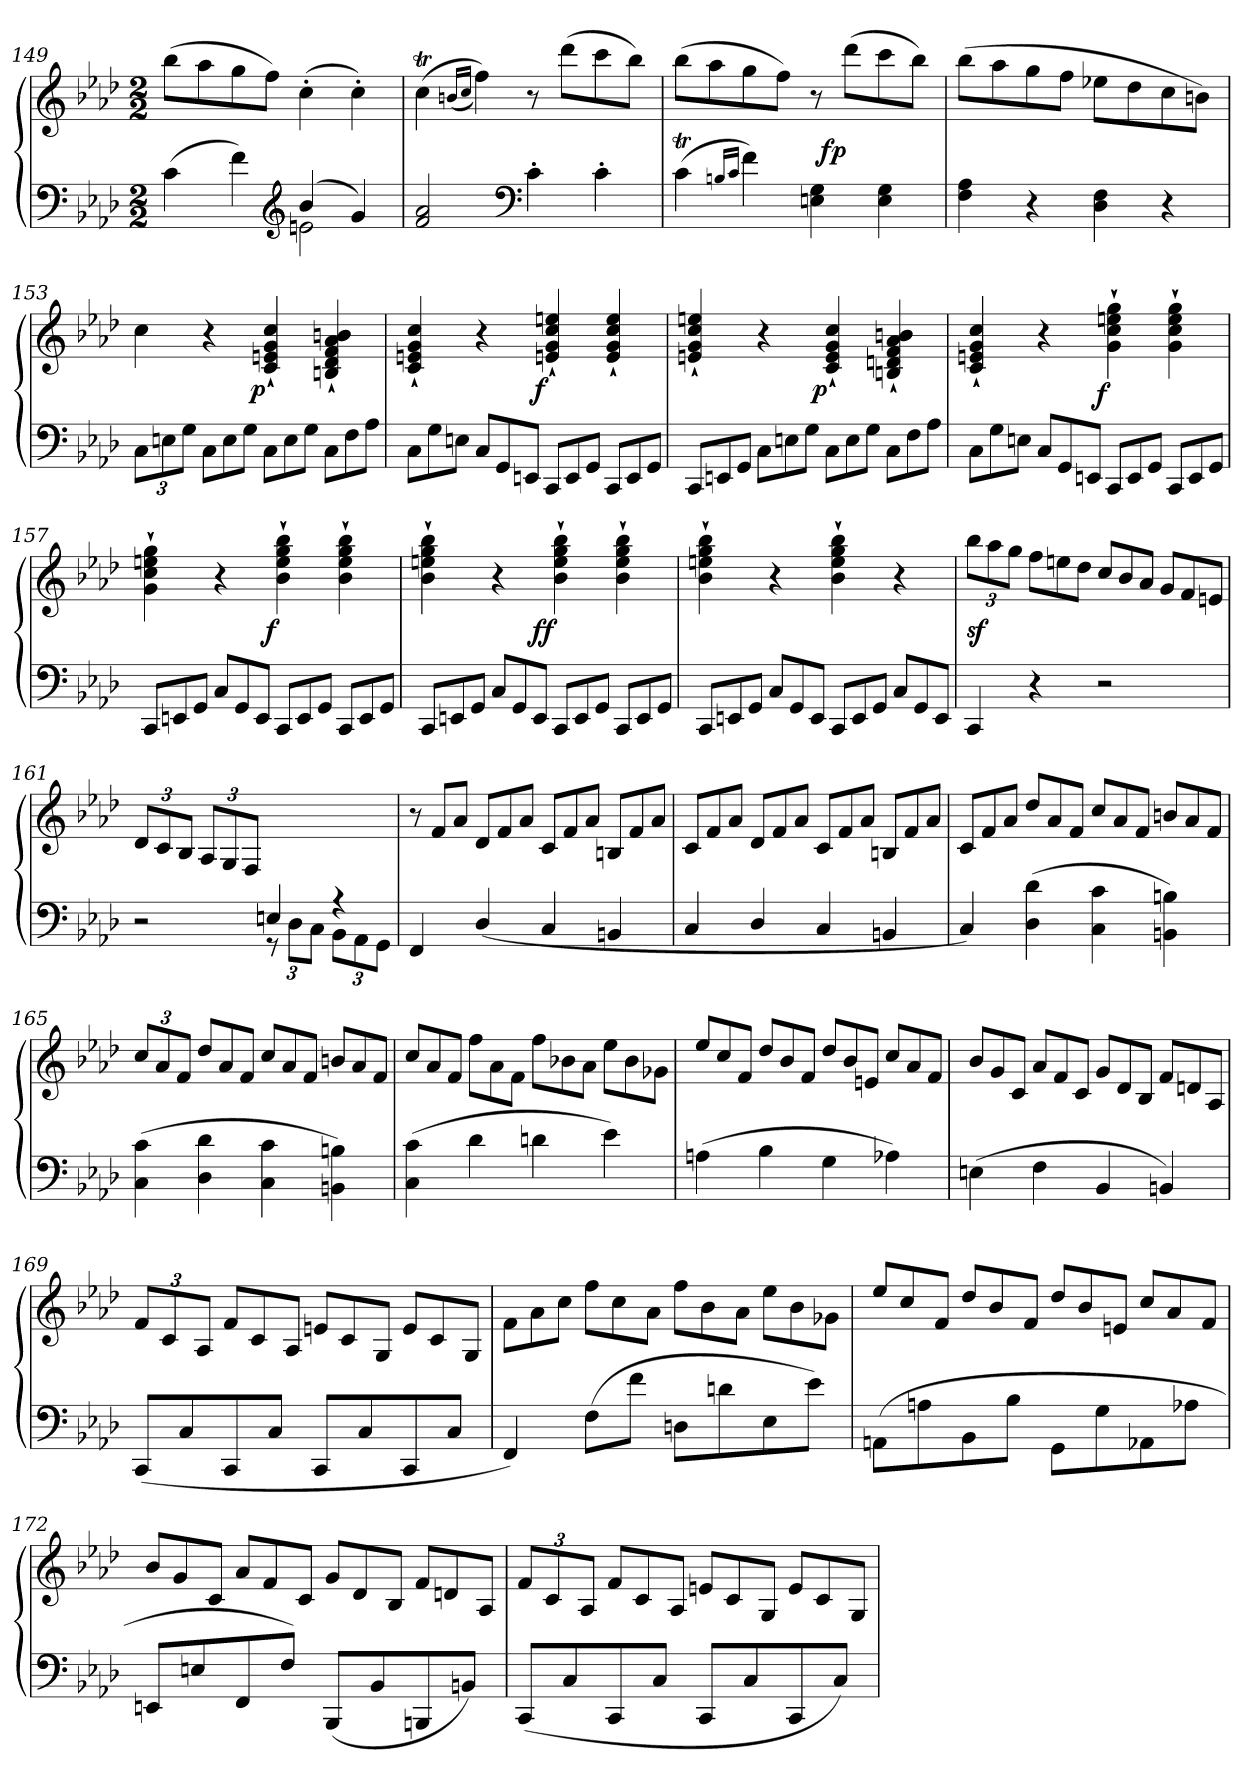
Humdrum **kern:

**kern	**kern	**dynam
*part1	*part1	*part1
*staff2	*staff1	*staff1/2
*clefF4	*clefG2	*
*k[b-e-a-d-]	*k[b-e-a-d-]	*
*f:	*f:	*
*M2/2	*M2/2	*
=149	=149	=149
*^	*	*
2ryy	(>4c	(8bb-L	.
.	.	8aa-	.
.	4f)	8gg	.
.	.	8ffJ)	.
*clefG2	*	*	*
(4b-	2en	(4cc'	.
4g)	.	4cc')	.
*v	*v	*	*
=150	=150	=150
2f 2a-	(4cct	.
.	(<16qbnLL	.
.	16qccJJ	.
.	4ff))	.
*clefF4	*	*
4c'	8r	.
.	(8ddd-L	.
4c'	8ccc	.
.	8bb-J)	.
=151	=151	=151
(4ct	(8bb-L	.
.	8aa-	.
16qBnLL	.	.
16qcJJ	.	.
4f)	8gg	.
.	8ffJ)	.
4En 4G	8r	.
!	!	!LO:DY:rj
.	(8ddd-L	fp
4E 4G	8ccc	.
.	8bb-J)	.
=152	=152	=152
4F 4A-	(8bb-L	.
.	8aa-	.
4r	8gg	.
.	8ffJ	.
4D- 4F	8ee-XL	.
.	8dd-	.
4r	8cc	.
.	8bnJ)	.
=153	=153	=153
*Xbrackettup	*	*
12CL	4cc	.
12En	.	.
12GJ	.	.
*Xtuplet	*	*
12CL	4r	.
12E	.	.
12GJ	.	.
!	!	!LO:DY:rj
12CL	4c` 4en` 4g` 4cc`	p
12E	.	.
12GJ	.	.
12CL	4Bn` 4d-` 4f` 4a-` 4bn`	.
12F	.	.
12A-J	.	.
=154	=154	=154
12CL	4c` 4en` 4g` 4cc`	.
12G	.	.
12EnJ	.	.
12CL	4r	.
12GG	.	.
12EEnJ	.	.
!	!	!LO:DY:rj
12CCL	4en` 4g` 4cc` 4een`	f
12EE	.	.
12GGJ	.	.
12CCL	4e` 4g` 4cc` 4ee`	.
12EE	.	.
12GGJ	.	.
=155	=155	=155
12CCL	4en` 4g` 4cc` 4een`	.
12EEn	.	.
12GGJ	.	.
12CL	4r	.
12En	.	.
12GJ	.	.
!	!	!LO:DY:rj
12CL	4c` 4e` 4g` 4cc`	p
12E	.	.
12GJ	.	.
12CL	4Bn` 4dn` 4f` 4a-` 4bn`	.
12F	.	.
12A-J	.	.
=156	=156	=156
12CL	4c` 4en` 4g` 4cc`	.
12G	.	.
12EnJ	.	.
12CL	4r	.
12GG	.	.
12EEnJ	.	.
!	!	!LO:DY:rj
12CCL	4g` 4cc` 4een` 4gg`	f
12EE	.	.
12GGJ	.	.
12CCL	4g` 4cc` 4ee` 4gg`	.
12EE	.	.
12GGJ	.	.
=157	=157	=157
12CCL	4g` 4cc` 4een` 4gg`	.
12EEn	.	.
12GGJ	.	.
12CL	4r	.
12GG	.	.
12EEJ	.	.
!	!	!LO:DY:rj
12CCL	4b-` 4ee` 4gg` 4bb-`	f
12EE	.	.
12GGJ	.	.
12CCL	4b-` 4ee` 4gg` 4bb-`	.
12EE	.	.
12GGJ	.	.
=158	=158	=158
12CCL	4b-` 4een` 4gg` 4bb-`	.
12EEn	.	.
12GGJ	.	.
12CL	4r	.
12GG	.	.
12EEJ	.	.
!	!	!LO:DY:rj
12CCL	4b-` 4ee` 4gg` 4bb-`	ff
12EE	.	.
12GGJ	.	.
12CCL	4b-` 4ee` 4gg` 4bb-`	.
12EE	.	.
12GGJ	.	.
=159	=159	=159
12CCL	4b-` 4een` 4gg` 4bb-`	.
12EEn	.	.
12GGJ	.	.
12CL	4r	.
12GG	.	.
12EEJ	.	.
12CCL	4b-` 4ee` 4gg` 4bb-`	.
12EE	.	.
12GGJ	.	.
12CL	4r	.
12GG	.	.
12EEJ	.	.
=160	=160	=160
*	*Xbrackettup	*
4CC	12bb-L	sf
.	12aa-	.
.	12ggJ	.
*	*Xtuplet	*
4r	12ffL	.
.	12een	.
.	12dd-J	.
2r	12cc/L	.
.	12b-/	.
.	12a-/J	.
.	12gL	.
.	12f	.
.	12enJ	.
=161	=161	=161
*^	*	*
*	*	*tuplet	*
2r	2ryy	12d-L	.
.	.	12c	.
.	.	12B-J	.
.	.	12A-/L	.
.	.	12G/	.
.	.	12F/J	.
*	*tuplet	*	*
4En/	12rGG	4ryy	.
.	12D-L	.	.
.	12CJ	.	.
4rA	12BB-L	4ryy	.
.	12AA-	.	.
.	12GGJ	.	.
*v	*v	*	*
=162	=162	=162
*	*Xtuplet	*
4FF	12r	.
.	12fL	.
.	12a-J	.
(4D-/	12d-L	.
.	12f	.
.	12a-J	.
4C	12cL	.
.	12f	.
.	12a-J	.
4BBn	12BnL	.
.	12f	.
.	12a-J	.
=163	=163	=163
4C	12cL	.
.	12f	.
.	12a-J	.
4D-/	12d-L	.
.	12f	.
.	12a-J	.
4C	12cL	.
.	12f	.
.	12a-J	.
4BBn	12BnL	.
.	12f	.
.	12a-J	.
=164	=164	=164
4C)	12cL	.
.	12f	.
.	12a-J	.
(4D- 4d-	12dd-L	.
.	12a-	.
.	12fJ	.
4C 4c	12ccL	.
.	12a-	.
.	12fJ	.
4BBn 4Bn)	12bnL	.
.	12a-	.
.	12fJ	.
=165	=165	=165
*	*tuplet	*
(4C 4c	12ccL	.
.	12a-	.
.	12fJ	.
*	*Xtuplet	*
4D- 4d-	12dd-L	.
.	12a-	.
.	12fJ	.
4C 4c	12ccL	.
.	12a-	.
.	12fJ	.
4BBn 4Bn)	12bnL	.
.	12a-	.
.	12fJ	.
=166	=166	=166
(4C 4c	12ccL	.
.	12a-	.
.	12fJ	.
4d-	12ffL	.
.	12a-	.
.	12fJ	.
4dn	12ffL	.
.	12b-X	.
.	12a-J	.
4e-)	12ee-L	.
.	12b-	.
.	12g-XJ	.
=167	=167	=167
(4An	12ee-/L	.
.	12cc/	.
.	12f/J	.
4B-	12dd-L	.
.	12b-	.
.	12fJ	.
4G	12dd-L	.
.	12b-	.
.	12enJ	.
4A-X)	12ccL	.
.	12a-	.
.	12fJ	.
=168	=168	=168
(4En	12b-L	.
.	12g	.
.	12cJ	.
4F	12a-L	.
.	12f	.
.	12cJ	.
4BB-	12gL	.
.	12d-	.
.	12B-J	.
4BBn)	12fL	.
.	12dn	.
.	12A-J	.
=169	=169	=169
*	*tuplet	*
(8CCL	12fL	.
.	12c	.
8C	.	.
.	12A-J	.
*	*Xtuplet	*
8CC	12fL	.
.	12c	.
8CJ	.	.
.	12A-J	.
8CCL	12enL	.
.	12c	.
8C	.	.
.	12GJ	.
8CC	12eL	.
.	12c	.
8CJ	.	.
.	12GJ	.
=170	=170	=170
4FF)	12f\L	.
.	12a-\	.
.	12cc\J	.
(8FL	12ffL	.
.	12cc	.
8fJ	.	.
.	12a-J	.
8DnL	12ffL	.
.	12b-	.
8dn	.	.
.	12a-J	.
8E-	12ee-L	.
.	12b-	.
8e-J)	.	.
.	12g-XJ	.
=171	=171	=171
(8AAnL	12ee-/L	.
.	12cc/	.
8An	.	.
.	12f/J	.
8BB-	12dd-L	.
.	12b-	.
8B-J	.	.
.	12fJ	.
8GGL	12dd-L	.
.	12b-	.
8G	.	.
.	12enJ	.
8AA-X	12ccL	.
.	12a-	.
8A-XJ	.	.
.	12fJ	.
=172	=172	=172
8EEnL	12b-L	.
.	12g	.
8En	.	.
.	12cJ	.
8FF	12a-L	.
.	12f	.
8FJ)	.	.
.	12cJ	.
(8BBB-L	12gL	.
.	12d-	.
8BB-	.	.
.	12B-J	.
8BBBn	12fL	.
.	12dn	.
8BBnJ)	.	.
.	12A-J	.
=173	=173	=173
*	*tuplet	*
(8CCL	12fL	.
.	12c	.
8C	.	.
.	12A-J	.
*	*Xtuplet	*
8CC	12fL	.
.	12c	.
8CJ	.	.
.	12A-J	.
8CCL	12enL	.
.	12c	.
8C	.	.
.	12GJ	.
8CC	12eL	.
.	12c	.
8CJ)	.	.
.	12GJ	.
=	=	=
*-	*-	*-
